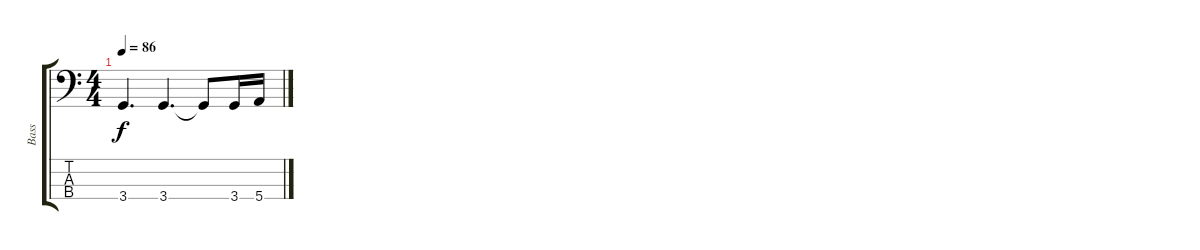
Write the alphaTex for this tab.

\track ("Bass" "Bass") {instrument electricbassfinger}
\staff {score tabs}
\tuning (G2 D2 A1 E1) {hide}
\ts (4 4)
\tempo 86
\clef f4
\ks c
3.4.4{d dy f} 3.4.4{d} 3.4{t}.8 3.4.16 5.4.16
